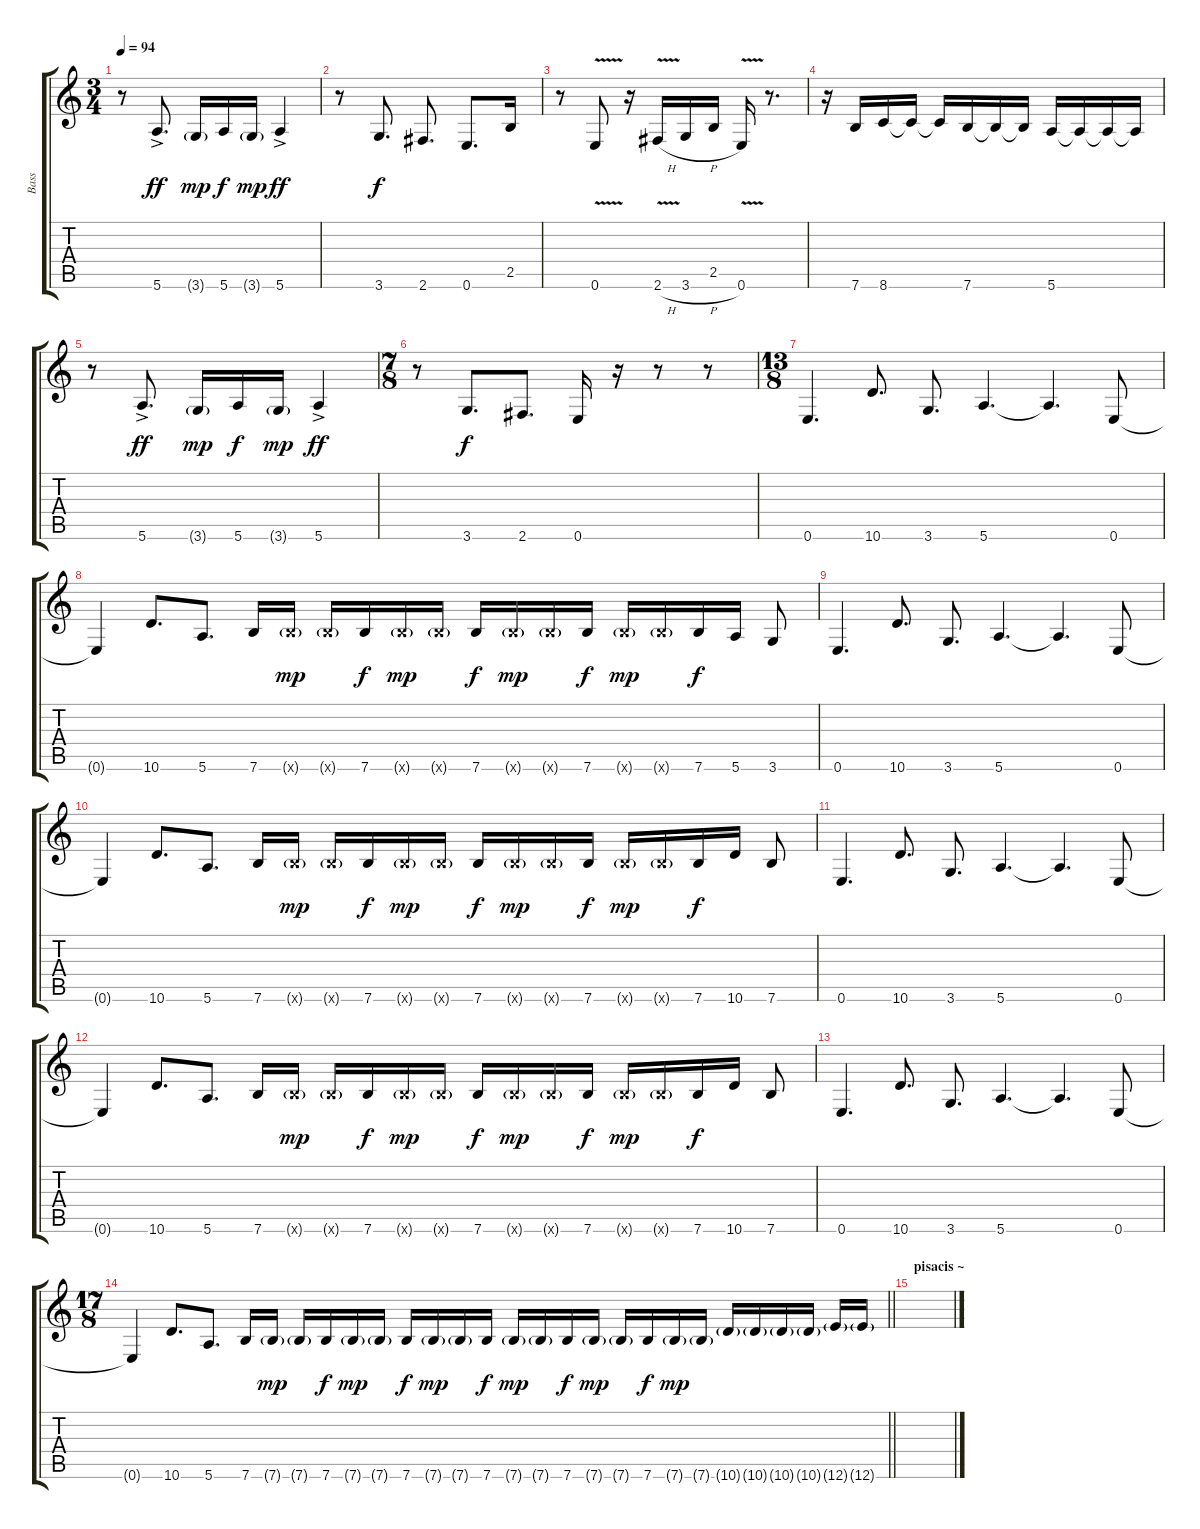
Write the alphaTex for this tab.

\track ("Bass" "Bass") {instrument fretlessbass}
\staff {score tabs}
\tuning (E4 B3 G3 D3 A2 E2) {hide}
\ts (3 4)
\tempo 94
\clef g2
\ks c
r.8{dy f} 5.6{ac}.8{d dy ff} 3.6{g}.16{dy mp} 5.6.16{dy f} 3.6{g}.16{dy mp} 5.6{ac}.4{dy ff} |
r.8 3.6.8{d dy f} 2.6.8{d} 0.6.8{d} 2.5.16 |
r.8 0.6{v}.8 r.16 2.6{v h}.16 3.6{h}.16 2.5.16 0.6{v}.16 r.8{d} |
r.16 7.6.16 8.6.16 8.6{t}.16 8.6{t}.16 7.6.16 7.6{t}.16 7.6{t}.16 5.6.16 5.6{t}.16 5.6{t}.16 5.6{t}.16 |
r.8 5.6{ac}.8{d dy ff} 3.6{g}.16{dy mp} 5.6.16{dy f} 3.6{g}.16{dy mp} 5.6{ac}.4{dy ff} |
\ts (7 8)
r.8 3.6.8{d dy f} 2.6.8{d} 0.6.16 r.16 r.8 r.8 |
\ts (13 8)
0.6.4{d} 10.6.8{d} 3.6.8{d} 5.6.4{d} 5.6{t}.4{d} 0.6.8 |
0.6{t}.4 10.6.8{d} 5.6.8{d} 7.6.16 7.6{g x}.16{dy mp} 7.6{g x}.16 7.6.16{dy f} 7.6{g x}.16{dy mp} 7.6{g x}.16 7.6.16{dy f} 7.6{g x}.16{dy mp} 7.6{g x}.16 7.6.16{dy f} 7.6{g x}.16{dy mp} 7.6{g x}.16 7.6.16{dy f} 5.6.16 3.6.8 |
0.6.4{d} 10.6.8{d} 3.6.8{d} 5.6.4{d} 5.6{t}.4{d} 0.6.8 |
0.6{t}.4 10.6.8{d} 5.6.8{d} 7.6.16 7.6{g x}.16{dy mp} 7.6{g x}.16 7.6.16{dy f} 7.6{g x}.16{dy mp} 7.6{g x}.16 7.6.16{dy f} 7.6{g x}.16{dy mp} 7.6{g x}.16 7.6.16{dy f} 7.6{g x}.16{dy mp} 7.6{g x}.16 7.6.16{dy f} 10.6.16 7.6.8 |
0.6.4{d} 10.6.8{d} 3.6.8{d} 5.6.4{d} 5.6{t}.4{d} 0.6.8 |
0.6{t}.4 10.6.8{d} 5.6.8{d} 7.6.16 7.6{g x}.16{dy mp} 7.6{g x}.16 7.6.16{dy f} 7.6{g x}.16{dy mp} 7.6{g x}.16 7.6.16{dy f} 7.6{g x}.16{dy mp} 7.6{g x}.16 7.6.16{dy f} 7.6{g x}.16{dy mp} 7.6{g x}.16 7.6.16{dy f} 10.6.16 7.6.8 |
0.6.4{d} 10.6.8{d} 3.6.8{d} 5.6.4{d} 5.6{t}.4{d} 0.6.8 |
\ts (17 8)
\barLineRight lightlight
0.6{t}.4 10.6.8{d} 5.6.8{d} 7.6.16 7.6{g}.16{dy mp} 7.6{g}.16 7.6.16{dy f} 7.6{g}.16{dy mp} 7.6{g}.16 7.6.16{dy f} 7.6{g}.16{dy mp} 7.6{g}.16 7.6.16{dy f} 7.6{g}.16{dy mp} 7.6{g}.16 7.6.16{dy f} 7.6{g}.16{dy mp} 7.6{g}.16 7.6.16{dy f} 7.6{g}.16{dy mp} 7.6{g}.16 10.6{g}.16 10.6{g}.16 10.6{g}.16 10.6{g}.16 12.6{g}.16 12.6{g}.16 |
\section ("" "pisacis ~")
